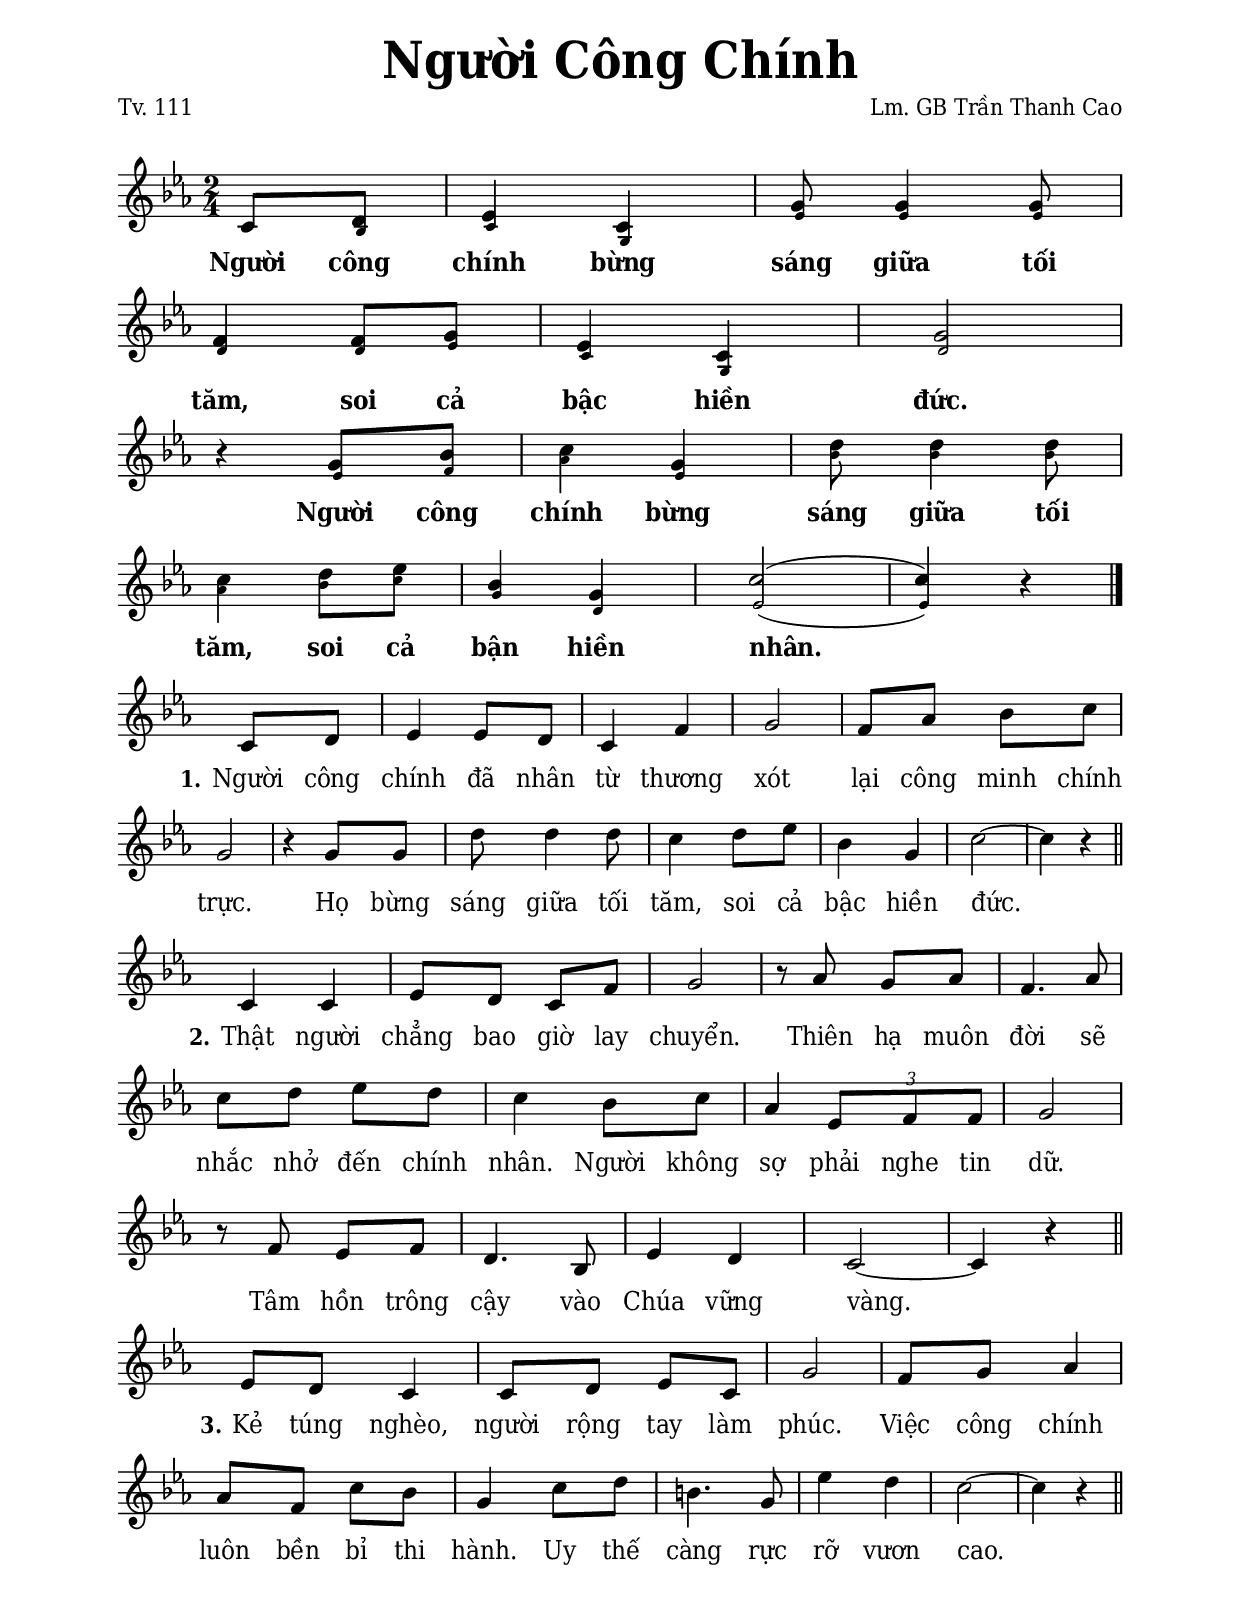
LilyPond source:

% Cài đặt chung
\version "2.22.1"
\include "english.ly"

\header {
  title = \markup { \fontsize #3 "Người Công Chính" }
  poet = "Tv. 111"
  composer = "Lm. GB Trần Thanh Cao"
  arranger = " "
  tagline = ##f
}

% Nhạc điệp khúc
nhacDiepKhucSop = \relative c' {
  \partial 4 c8 d |
  ef4 c |
  g'8 g4 g8 |
  f4 f8 g |
  ef4 c |
  g'2 |
  r4 g8 bf |
  c4 g |
  d'8 d4 d8 |
  c4 d8 ef |
  bf4 g |
  c2 ^( |
  c4) r \bar "|."
}

nhacDiepKhucBas = \relative c' {
  \partial 4 c8 bf |
  c4 g |
  ef'8 ef4 ef8 |
  d4 d8 ef |
  c4 g |
  d'2 |
  r4 ef8 f |
  af4 ef |
  bf'8 bf4 bf8 |
  af4 bf8 c |
  g4 d |
  ef2 _( |
  ef4) r
}

% Nhạc phiên khúc
nhacPhienKhucMot = \relative c' {
  \partial 4 c8 d |
  ef4 ef8 d |
  c4 f |
  g2 |
  f8 af bf c |
  g2 |
  r4 g8 g |
  d' d4 d8 |
  c4 d8 ef |
  bf4 g |
  c2 ~ |
  c4 r \bar "||"
}

nhacPhienKhucHai = \relative c' {
  c4 c |
  ef8 d c f |
  g2 |
  r8 af g af |
  f4. af8 |
  c d ef d |
  c4 bf8 c |
  af4 \tuplet 3/2 { ef8 f f } |
  g2 |
  r8 f ef f |
  d4. bf8 |
  ef4 d |
  c2 ~ |
  c4 r \bar "||"
}

nhacPhienKhucBa = \relative c' {
  ef8 d c4 |
  c8 d ef c |
  g'2 |
  f8 g af4 |
  af8 f c' bf |
  g4 c8 d |
  b!4. g8 |
  ef'4 d |
  c2 ~ |
  c4 r \bar "||"
}

% Lời điệp khúc
loiDiepKhuc = \lyricmode {
  Người công chính bừng sáng giữa tối tăm,
  soi cả bậc hiền đức.
  Người công chính bừng sáng giữa tối tăm,
  soi cả bận hiền nhân.
}

% Lời phiên khúc
loiPhienKhucMot = \lyricmode {
  \set stanza = #"1."
  Người công chính đã nhân từ thương xót
  lại công minh chính trực.
  Họ bừng sáng giữa tối tăm, soi cả bậc hiền đức.
}

loiPhienKhucHai = \lyricmode {
  \set stanza = #"2."
  Thật người chẳng bao giờ lay chuyển.
  Thiên hạ muôn đời sẽ nhắc nhở đến chính nhân.
  Người không sợ phải nghe tin dữ.
  Tâm hồn trông cậy vào Chúa vững vàng.
}

loiPhienKhucBa = \lyricmode {
  \set stanza = #"3."
  Kẻ túng nghèo, người rộng tay làm phúc.
  Việc công chính luôn bền bỉ thi hành.
  Uy thế càng rực rỡ vươn cao.
}


% Dàn trang
\paper {
  #(set-paper-size "a4")
  top-margin = 20\mm
  bottom-margin = 10\mm
  left-margin = 20\mm
  right-margin = 20\mm
  indent = #0
  #(define fonts
    (make-pango-font-tree
      "Deja Vu Serif Condensed"
      "Deja Vu Serif Condensed"
      "Deja Vu Serif Condensed"
      (/ 20 20)))
  page-count = #1
  system-system-spacing = #'((basic-distance . 12)
                             (minimum-distance . 12.5)
                             (padding . 1))
  score-system-spacing = #'((basic-distance . 12)
                             (minimum-distance . 12.5)
                             (padding . 1))
}

% Thiết lập tông và nhịp
TongNhip = { \key ef \major \time 2/4 }

% Đổi kích thước nốt cho bè phụ
notBePhu =
#(define-music-function (font-size music) (number? ly:music?)
   (for-some-music
     (lambda (m)
       (if (music-is-of-type? m 'rhythmic-event)
           (begin
             (set! (ly:music-property m 'tweaks)
                   (cons `(font-size . ,font-size)
                         (ly:music-property m 'tweaks)))
             #t)
           #f))
     music)
   music)

\score {
  \new ChoirStaff <<
    \new Staff = diepKhuc \with {
        \consists "Merge_rests_engraver"
        %\magnifyStaff #(magstep +1)
        printPartCombineTexts = ##f
      }
      <<
      \new Voice \TongNhip \partCombine 
        \nhacDiepKhucSop
        \notBePhu -3 { \nhacDiepKhucBas }
      \new NullVoice = nhacThamChieu \nhacDiepKhucSop
      \new Lyrics \with {
          \override VerticalAxisGroup.
            nonstaff-relatedstaff-spacing.padding = #1
          \override VerticalAxisGroup.
            nonstaff-unrelatedstaff-spacing.padding = #1
        }
        \lyricsto nhacThamChieu \loiDiepKhuc
      >>
  >>
  \layout {
    \override Lyrics.LyricText.font-series = #'bold
    %\override Lyrics.LyricText.font-size = #+2
    \override Lyrics.LyricSpace.minimum-distance = #4
    \override Score.BarNumber.break-visibility = ##(#f #f #f)
    \override Score.SpacingSpanner.uniform-stretching = ##t
  }
}

\score {
  \new ChoirStaff <<
    \new Staff = phienKhuc \with {
        %\magnifyStaff #(magstep +1)
      }
      <<
      \new Voice = beSop {
        \key ef \major \time 2/4 \nhacPhienKhucMot
      }
    >>
    \new Lyrics \with {
          \override VerticalAxisGroup.
            nonstaff-relatedstaff-spacing.padding = #1.5
          \override VerticalAxisGroup.
            nonstaff-unrelatedstaff-spacing.padding = #1
        }
        \lyricsto beSop \loiPhienKhucMot
  >>
  \layout {
    \override Staff.TimeSignature.transparent = ##t
    %\override Lyrics.LyricText.font-size = #+2
    \override Lyrics.LyricSpace.minimum-distance = #2
    \override Score.BarNumber.break-visibility = ##(#f #f #f)
    \override Score.SpacingSpanner.uniform-stretching = ##t
  }
}

\score {
  \new ChoirStaff <<
    \new Staff = phienKhuc \with {
        %\magnifyStaff #(magstep +1)
      }
      <<
      \new Voice = beSop {
        \key ef \major \time 2/4 \nhacPhienKhucHai
      }
    >>
    \new Lyrics \with {
          \override VerticalAxisGroup.
            nonstaff-relatedstaff-spacing.padding = #1.3
          \override VerticalAxisGroup.
            nonstaff-unrelatedstaff-spacing.padding = #1
        }
        \lyricsto beSop \loiPhienKhucHai
  >>
  \layout {
    \override Staff.TimeSignature.transparent = ##t
    %\override Lyrics.LyricText.font-size = #+2
    \override Lyrics.LyricSpace.minimum-distance = #2
    \override Score.BarNumber.break-visibility = ##(#f #f #f)
    \override Score.SpacingSpanner.uniform-stretching = ##t
  }
}

\score {
  \new ChoirStaff <<
    \new Staff = phienKhuc \with {
        %\magnifyStaff #(magstep +1)
      }
      <<
      \new Voice = beSop {
        \key ef \major \time 2/4 \nhacPhienKhucBa
      }
    >>
    \new Lyrics \with {
          \override VerticalAxisGroup.
            nonstaff-relatedstaff-spacing.padding = #1.2
          \override VerticalAxisGroup.
            nonstaff-unrelatedstaff-spacing.padding = #1
        }
        \lyricsto beSop \loiPhienKhucBa
  >>
  \layout {
    \override Staff.TimeSignature.transparent = ##t
    %\override Lyrics.LyricText.font-size = #+2
    \override Lyrics.LyricSpace.minimum-distance = #2.5
    \override Score.BarNumber.break-visibility = ##(#f #f #f)
    \override Score.SpacingSpanner.uniform-stretching = ##t
  }
}
